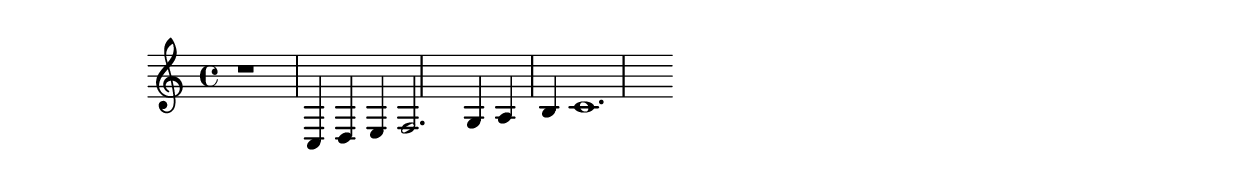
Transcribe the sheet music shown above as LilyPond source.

\version "2.24.3"
\language "english"
\score
{
    % OPEN_BRACKETS:
    \new Score
    <<
        % OPEN_BRACKETS:
        \new Staff
        {
            r1
            c4
            d4
            e4
            f2.
            g4
            a4
            b4
            c'1.
        % CLOSE_BRACKETS:
        }
    % CLOSE_BRACKETS:
    >>
}
